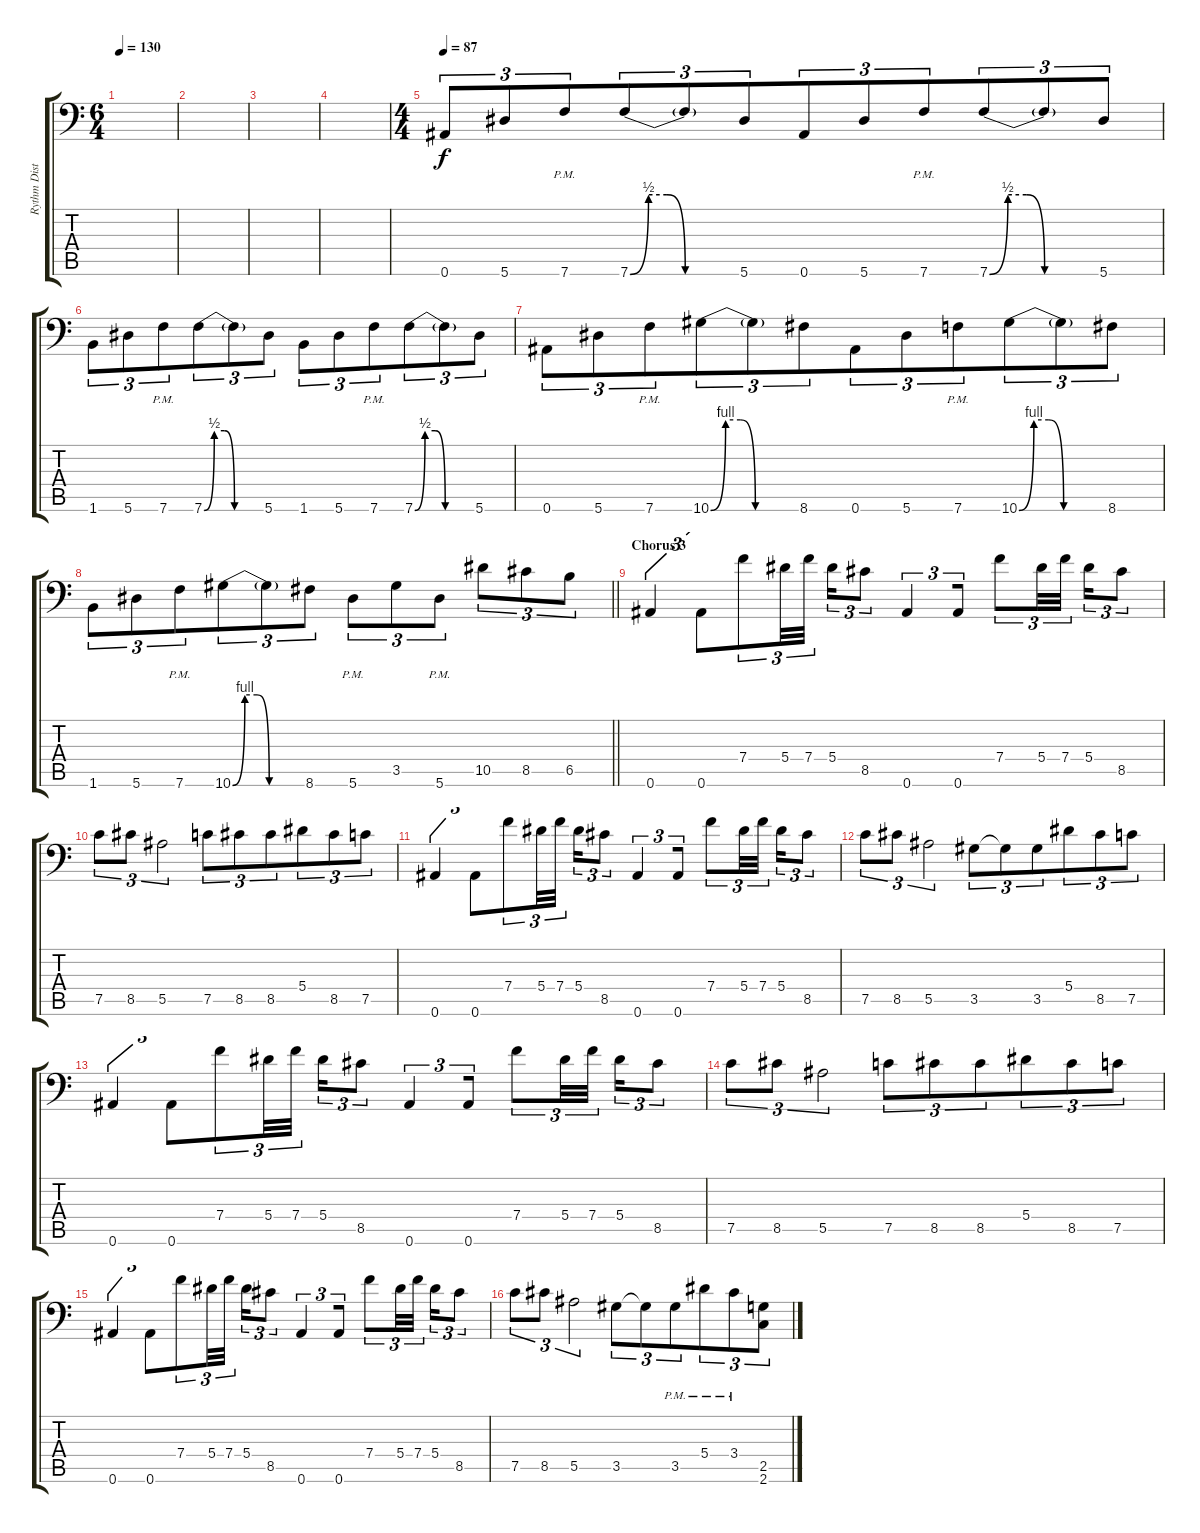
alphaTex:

\track ("Rythm Dist. Guitar 1" "Rythm Dist") {instrument distortionguitar}
\staff {score tabs}
\tuning (C4 G3 Eb3 Bb2 F2 Bb1) {hide}
\ts (6 4)
\tempo 130
\clef f4
\ks c
|
|
|
|
\ts (4 4)
\tempo 87
0.6.8{tu (3 2)} 5.6.8{tu (3 2)} 7.6{pm}.8{tu (3 2) beam merge} 7.6{be (custom 0 0 10 2 20 2 30 0 60 0)}.8{tu (3 2)} 7.6{t}.8{tu (3 2) beam merge} 5.6.8{tu (3 2) beam merge} 0.6.8{tu (3 2) beam merge} 5.6.8{tu (3 2) beam merge} 7.6{pm}.8{tu (3 2) beam merge} 7.6{be (custom 0 0 10 2 20 2 30 0 60 0)}.8{tu (3 2) beam merge} 7.6{t}.8{tu (3 2) beam merge} 5.6.8{tu (3 2)} |
1.6.8{tu (3 2) beam merge} 5.6.8{tu (3 2) beam merge} 7.6{pm}.8{tu (3 2) beam merge} 7.6{be (custom 0 0 10 2 20 2 30 0 60 0)}.8{tu (3 2) beam merge} 7.6{t}.8{tu (3 2) beam merge} 5.6.8{tu (3 2)} 1.6.8{tu (3 2) beam merge} 5.6.8{tu (3 2) beam merge} 7.6{pm}.8{tu (3 2) beam merge} 7.6{be (custom 0 0 10 2 20 2 30 0 60 0)}.8{tu (3 2)} 7.6{t}.8{tu (3 2)} 5.6.8{tu (3 2)} |
0.6.8{tu (3 2)} 5.6.8{tu (3 2)} 7.6{pm}.8{tu (3 2) beam merge} 10.6{be (custom 0 0 10 4 20 4 30 0 60 0)}.8{tu (3 2)} 10.6{t}.8{tu (3 2) beam merge} 8.6.8{tu (3 2) beam merge} 0.6.8{tu (3 2) beam merge} 5.6.8{tu (3 2) beam merge} 7.6{pm}.8{tu (3 2) beam merge} 10.6{be (custom 0 0 10 4 20 4 30 0 60 0)}.8{tu (3 2) beam merge} 10.6{t}.8{tu (3 2) beam merge} 8.6.8{tu (3 2)} |
\barLineRight lightlight
1.6.8{tu (3 2) beam merge} 5.6.8{tu (3 2) beam merge} 7.6{pm}.8{tu (3 2) beam merge} 10.6{be (custom 0 0 10 4 20 4 30 0 60 0)}.8{tu (3 2) beam merge} 10.6{t}.8{tu (3 2) beam merge} 8.6.8{tu (3 2)} 5.6{pm}.8{tu (3 2) beam merge} 3.5.8{tu (3 2) beam merge} 5.6{pm}.8{tu (3 2)} 10.5.8{tu (3 2)} 8.5.8{tu (3 2) beam merge} 6.5.8{tu (3 2)} |
\section ("" "Chorus 3")
0.6.4{tu (3 2)} 0.6.8{tu (3 2) beam merge} 7.4.8{tu (3 2)} 5.4.32{tu (3 2)} 7.4.32{tu (3 2) beam splitsecondary} 5.4.16{tu (3 2)} 8.5.8{tu (3 2)} 0.6.4{tu (3 2) beam merge} 0.6.8{tu (3 2)} 7.4.8{tu (3 2)} 5.4.32{tu (3 2)} 7.4.32{tu (3 2) beam splitsecondary} 5.4.16{tu (3 2) beam merge} 8.5.8{tu (3 2)} |
7.5.8{tu (3 2)} 8.5.8{tu (3 2)} 5.5.2{tu (3 2) beam merge} 7.5.8{tu (3 2) beam merge} 8.5.8{tu (3 2)} 8.5.8{tu (3 2) beam merge} 5.4.8{tu (3 2)} 8.5.8{tu (3 2)} 7.5.8{tu (3 2)} |
0.6.4{tu (3 2)} 0.6.8{tu (3 2) beam merge} 7.4.8{tu (3 2)} 5.4.32{tu (3 2)} 7.4.32{tu (3 2) beam splitsecondary} 5.4.16{tu (3 2)} 8.5.8{tu (3 2)} 0.6.4{tu (3 2) beam merge} 0.6.8{tu (3 2)} 7.4.8{tu (3 2)} 5.4.32{tu (3 2)} 7.4.32{tu (3 2) beam splitsecondary} 5.4.16{tu (3 2) beam merge} 8.5.8{tu (3 2)} |
7.5.8{tu (3 2)} 8.5.8{tu (3 2)} 5.5.2{tu (3 2) beam merge} 3.5.8{tu (3 2) beam merge} 3.5{t}.8{tu (3 2)} 3.5.8{tu (3 2) beam merge} 5.4.8{tu (3 2)} 8.5.8{tu (3 2)} 7.5.8{tu (3 2)} |
0.6.4{tu (3 2)} 0.6.8{tu (3 2) beam merge} 7.4.8{tu (3 2)} 5.4.32{tu (3 2)} 7.4.32{tu (3 2) beam splitsecondary} 5.4.16{tu (3 2)} 8.5.8{tu (3 2)} 0.6.4{tu (3 2) beam merge} 0.6.8{tu (3 2)} 7.4.8{tu (3 2)} 5.4.32{tu (3 2)} 7.4.32{tu (3 2) beam splitsecondary} 5.4.16{tu (3 2) beam merge} 8.5.8{tu (3 2)} |
7.5.8{tu (3 2)} 8.5.8{tu (3 2)} 5.5.2{tu (3 2) beam merge} 7.5.8{tu (3 2) beam merge} 8.5.8{tu (3 2)} 8.5.8{tu (3 2) beam merge} 5.4.8{tu (3 2)} 8.5.8{tu (3 2)} 7.5.8{tu (3 2)} |
0.6.4{tu (3 2)} 0.6.8{tu (3 2) beam merge} 7.4.8{tu (3 2)} 5.4.32{tu (3 2)} 7.4.32{tu (3 2) beam splitsecondary} 5.4.16{tu (3 2)} 8.5.8{tu (3 2)} 0.6.4{tu (3 2) beam merge} 0.6.8{tu (3 2)} 7.4.8{tu (3 2)} 5.4.32{tu (3 2)} 7.4.32{tu (3 2) beam splitsecondary} 5.4.16{tu (3 2) beam merge} 8.5.8{tu (3 2)} |
7.5.8{tu (3 2)} 8.5.8{tu (3 2)} 5.5.2{tu (3 2) beam merge} 3.5.8{tu (3 2) beam merge} 3.5{t}.8{tu (3 2)} 3.5{pm}.8{tu (3 2) beam merge} 5.4{pm}.8{tu (3 2)} 3.4{pm}.8{tu (3 2)} (2.5 2.6).8{tu (3 2)}
